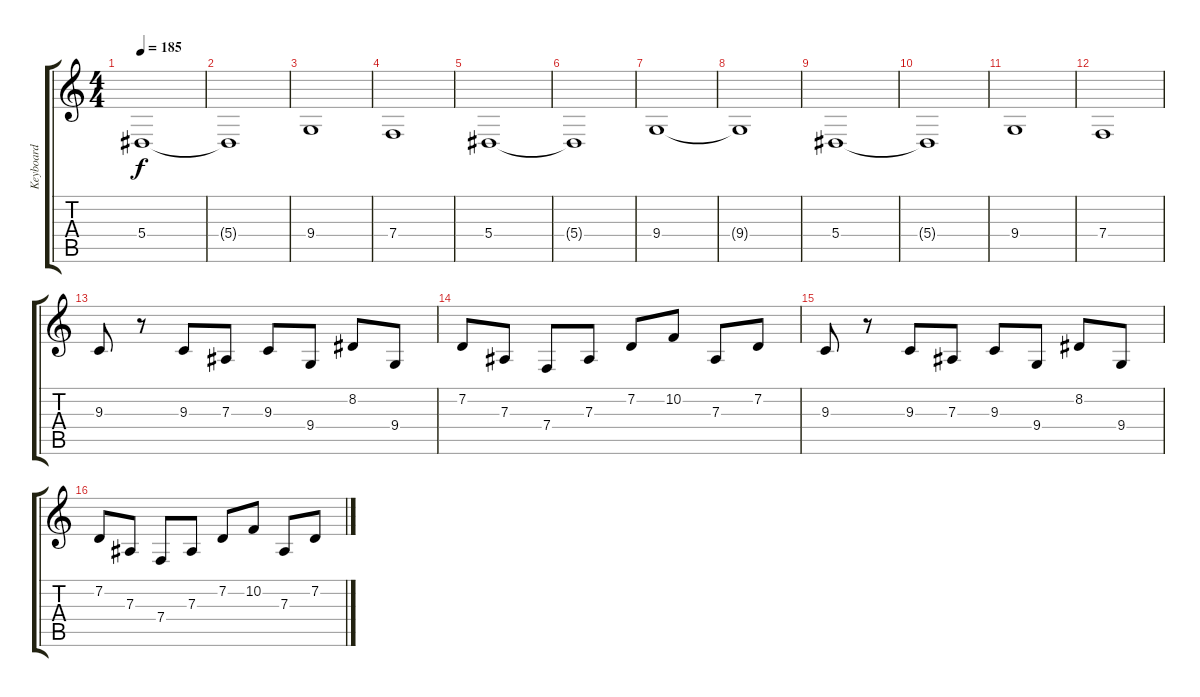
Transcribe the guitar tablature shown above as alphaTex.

\track ("Keyboard" "Keyboard") {instrument stringensemble1}
\staff {score tabs}
\tuning (C4 G3 Eb3 Bb2 F2 C2) {hide}
\ts (4 4)
\tempo 185
\clef g2
\ks c
5.4.1{dy f} |
5.4{t}.1 |
9.4.1 |
7.4.1 |
5.4.1 |
5.4{t}.1 |
9.4.1 |
9.4{t}.1 |
5.4.1 |
5.4{t}.1 |
9.4.1 |
7.4.1 |
9.3.8 r.8 9.3.8 7.3.8 9.3.8 9.4.8 8.2.8 9.4.8 |
7.2.8 7.3.8 7.4.8 7.3.8 7.2.8 10.2.8 7.3.8 7.2.8 |
9.3.8 r.8 9.3.8 7.3.8 9.3.8 9.4.8 8.2.8 9.4.8 |
7.2.8 7.3.8 7.4.8 7.3.8 7.2.8 10.2.8 7.3.8 7.2.8
